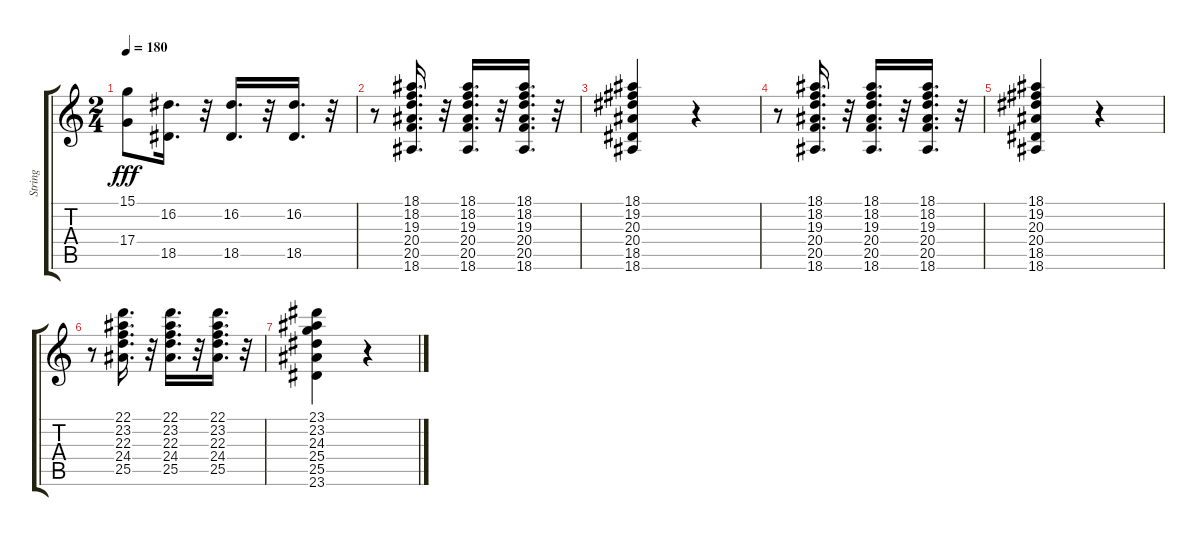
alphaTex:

\track ("String" "String") {instrument stringensemble1}
\staff {score tabs}
\tuning (E4 B3 G3 D3 A2 E2) {hide}
\ts (2 4)
\tempo 180
\clef g2
\ks c
(15.1 17.4).8{dy fff} (16.2 18.5).16{d} r.32 (16.2 18.5).16{d} r.32 (16.2 18.5).16{d} r.32 |
r.8 (18.1 18.2 19.3 20.4 20.5 18.6).16{d} r.32 (18.1 18.2 19.3 20.4 20.5 18.6).16{d} r.32 (18.1 18.2 19.3 20.4 20.5 18.6).16{d} r.32 |
(18.1 19.2 20.3 20.4 18.5 18.6).4 r.4 |
r.8 (18.1 18.2 19.3 20.4 20.5 18.6).16{d} r.32 (18.1 18.2 19.3 20.4 20.5 18.6).16{d} r.32 (18.1 18.2 19.3 20.4 20.5 18.6).16{d} r.32 |
(18.1 19.2 20.3 20.4 18.5 18.6).4 r.4 |
r.8 (22.1 23.2 22.3 24.4 25.5).16{d} r.32 (22.1 23.2 22.3 24.4 25.5).16{d} r.32 (22.1 23.2 22.3 24.4 25.5).16{d} r.32 |
(23.1 23.2 24.3 25.4 25.5 23.6).4 r.4
